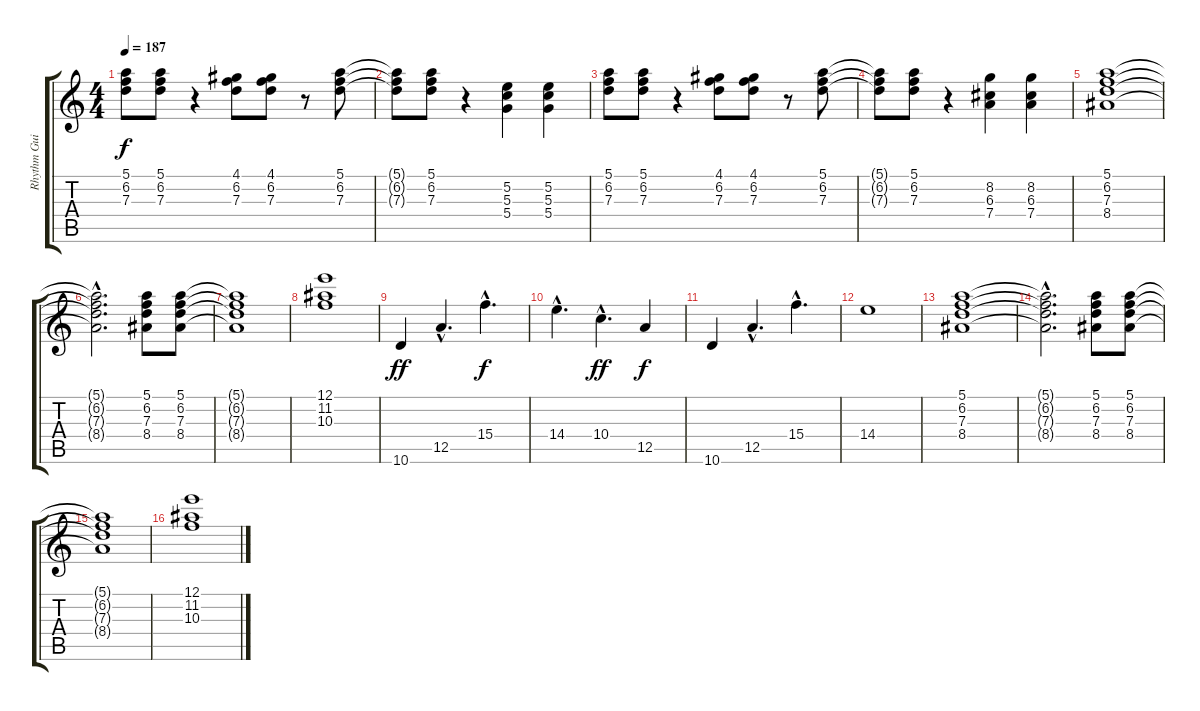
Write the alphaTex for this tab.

\track ("Rhythm Guitar" "Rhythm Gui") {instrument distortionguitar}
\staff {score tabs}
\tuning (E4 B3 G3 D3 A2 E2) {hide}
\ts (4 4)
\tempo 187
\clef g2
\ks c
(5.1 6.2 7.3).8{dy f} (5.1 6.2 7.3).8 r.4 (4.1 6.2 7.3).8 (4.1 6.2 7.3).8 r.8 (5.1 6.2 7.3).8 |
(5.1{t} 6.2{t} 7.3{t}).8 (5.1 6.2 7.3).8 r.4 (5.2 5.3 5.4).4 (5.2 5.3 5.4).4 |
(5.1 6.2 7.3).8 (5.1 6.2 7.3).8 r.4 (4.1 6.2 7.3).8 (4.1 6.2 7.3).8 r.8 (5.1 6.2 7.3).8 |
(5.1{t} 6.2{t} 7.3{t}).8 (5.1 6.2 7.3).8 r.4 (8.2 6.3 7.4).4 (8.2 6.3 7.4).4 |
(5.1 6.2 7.3 8.4).1 |
(5.1{hac t} 6.2{hac t} 7.3{hac t} 8.4{hac t}).2{d} (5.1 6.2 7.3 8.4).8 (5.1 6.2 7.3 8.4).8 |
(5.1{t} 6.2{t} 7.3{t} 8.4{t}).1 |
(12.1 11.2 10.3).1 |
10.6.4{dy ff} 12.5{hac}.4{d} 15.4{hac}.4{d dy f} |
14.4{hac}.4{d} 10.4{hac}.4{d dy ff} 12.5.4{dy f} |
10.6.4 12.5{hac}.4{d} 15.4{hac}.4{d} |
14.4.1 |
(5.1 6.2 7.3 8.4).1 |
(5.1{hac t} 6.2{hac t} 7.3{hac t} 8.4{hac t}).2{d} (5.1 6.2 7.3 8.4).8 (5.1 6.2 7.3 8.4).8 |
(5.1{t} 6.2{t} 7.3{t} 8.4{t}).1 |
(12.1 11.2 10.3).1
